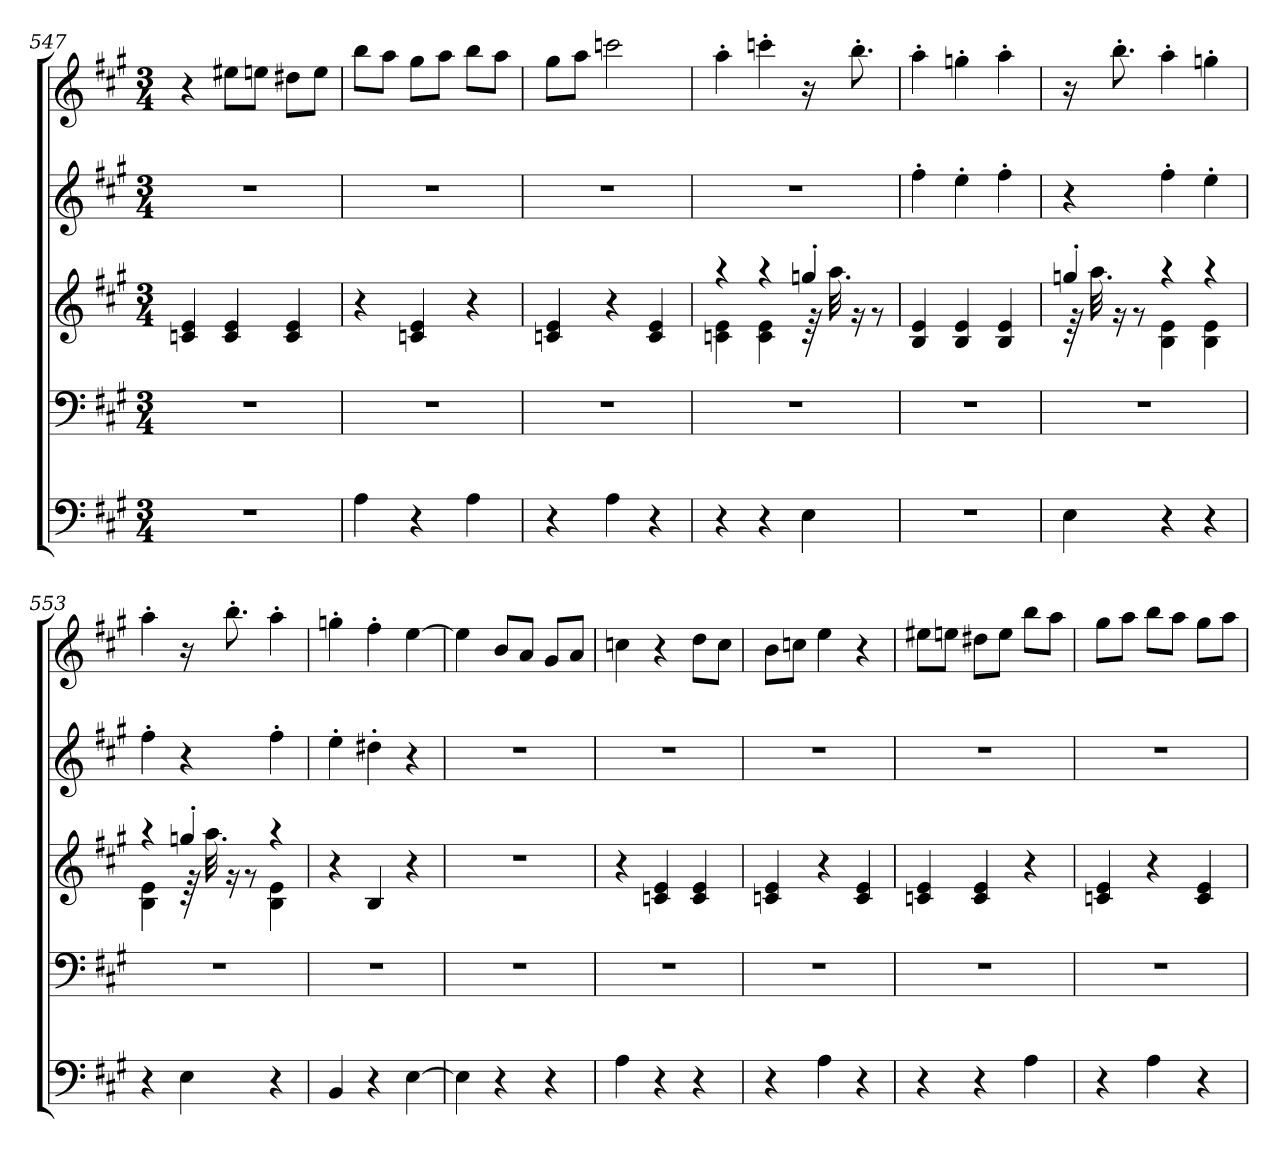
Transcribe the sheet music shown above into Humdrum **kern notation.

**kern	**kern	**kern	**kern	**kern
*part5	*part4	*part3	*part2	*part1
*staff5	*staff4	*staff3	*staff2	*staff1
*clefF4	*clefF4	*clefG2	*clefG2	*clefG2
*k[f#c#g#]	*k[f#c#g#]	*k[f#c#g#]	*k[f#c#g#]	*k[f#c#g#]
*M3/4	*M3/4	*M3/4	*M3/4	*M3/4
=547	=547	=547	=547	=547
2.r	2.r	4cn/ 4e/	2.r	4r
.	.	4c/ 4e/	.	8ee#X\L
.	.	.	.	8een\J
.	.	4c/ 4e/	.	8dd#X\L
.	.	.	.	8ee\J
=548	=548	=548	=548	=548
4A\	2.r	4r	2.r	8bb\L
.	.	.	.	8aa\J
4r	.	4cn/ 4e/	.	8gg#\L
.	.	.	.	8aa\J
4A\	.	4r	.	8bb\L
.	.	.	.	8aa\J
=549	=549	=549	=549	=549
4r	2.r	4cn/ 4e/	2.r	8gg#\L
.	.	.	.	8aa\J
4A\	.	4r	.	2cccn\
4r	.	4c/ 4e/	.	.
!!LO:LB:g=z
=550	=550	=550	=550	=550
*	*	*^	*	*
4r	2.r	4r	4cn\ 4e\	2.r	4aa'\
4r	.	4r	4c\ 4e\	.	4cccn'\
*	*	*	*	*	*MM250
4E\	.	4ggn'/	64r	.	16r
.	.	.	32.aa\	.	.
.	.	.	16r	.	8.bb'\
.	.	.	8r	.	.
*	*	*v	*v	*	*
=551	=551	=551	=551	=551
2.r	2.r	4B/ 4e/	4ff#'\	4aa'\
.	.	4B/ 4e/	4ee'\	4ggn'\
.	.	4B/ 4e/	4ff#'\	4aa'\
=552	=552	=552	=552	=552
*	*	*^	*	*
4E\	2.r	4ggn'/	64r	4r	16r
.	.	.	32.aa\	.	.
.	.	.	16r	.	8.bb'\
.	.	.	8r	.	.
4r	.	4r	4B\ 4e\	4ff#'\	4aa'\
4r	.	4r	4B\ 4e\	4ee'\	4ggn'\
=553	=553	=553	=553	=553	=553
4r	2.r	4r	4B\ 4e\	4ff#'\	4aa'\
4E\	.	4ggn'/	64r	4r	16r
.	.	.	32.aa\	.	.
.	.	.	16r	.	8.bb'\
.	.	.	8r	.	.
4r	.	4r	4B\ 4e\	4ff#'\	4aa'\
*	*	*v	*v	*	*
=554	=554	=554	=554	=554
4BB/	2.r	4r	4ee'\	4ggn'\
4r	.	4B/	4dd#X'\	4ff#'\
[4E\	.	4r	4r	[4ee\
=555	=555	=555	=555	=555
*	*	*	*	*MM239
4E\]	2.r	2.r	2.r	4ee\]
*	*	*	*	*MM250
4r	.	.	.	8b/L
.	.	.	.	8a/J
4r	.	.	.	8g#/L
.	.	.	.	8a/J
!!LO:PB:g=z
=556	=556	=556	=556	=556
4A\	2.r	4r	2.r	4ccn\
4r	.	4cn/ 4e/	.	4r
4r	.	4c/ 4e/	.	8dd\L
.	.	.	.	8cc\J
=557	=557	=557	=557	=557
4r	2.r	4cn/ 4e/	2.r	8b\L
.	.	.	.	8ccn\J
4A\	.	4r	.	4ee\
4r	.	4c/ 4e/	.	4r
=558	=558	=558	=558	=558
4r	2.r	4cn/ 4e/	2.r	8ee#X\L
.	.	.	.	8een\J
4r	.	4c/ 4e/	.	8dd#X\L
.	.	.	.	8ee\J
4A\	.	4r	.	8bb\L
.	.	.	.	8aa\J
=559	=559	=559	=559	=559
4r	2.r	4cn/ 4e/	2.r	8gg#\L
.	.	.	.	8aa\J
4A\	.	4r	.	8bb\L
.	.	.	.	8aa\J
4r	.	4c/ 4e/	.	8gg#\L
.	.	.	.	8aa\J
=	=	=	=	=
*-	*-	*-	*-	*-
